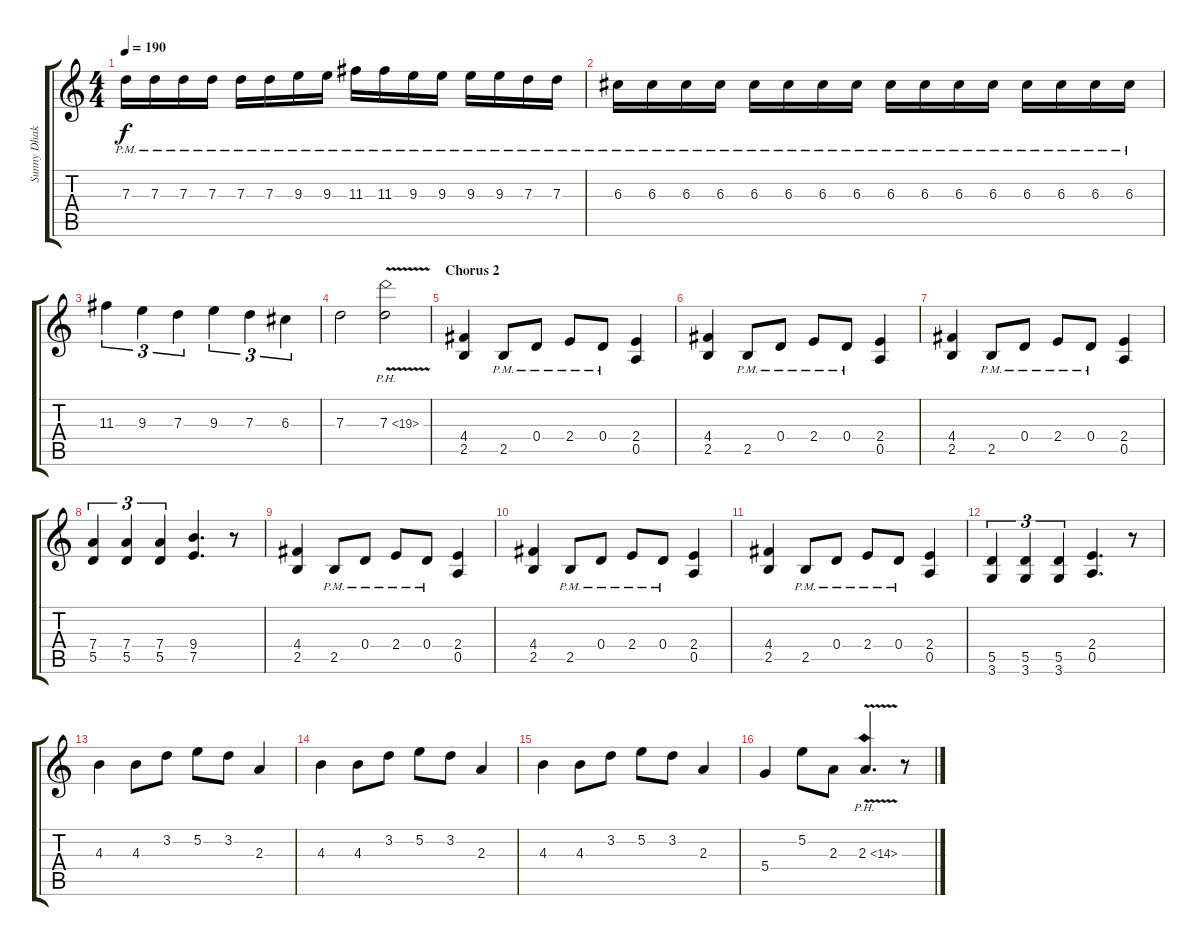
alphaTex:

\track ("Sunny Dhak" "Sunny Dhak") {instrument distortionguitar}
\staff {score tabs}
\tuning (E4 B3 G3 D3 A2 E2) {hide}
\ts (4 4)
\tempo 190
\clef g2
\ks c
7.3{pm}.16{dy f} 7.3{pm}.16 7.3{pm}.16 7.3{pm}.16 7.3{pm}.16 7.3{pm}.16 9.3{pm}.16 9.3{pm}.16 11.3{pm}.16 11.3{pm}.16 9.3{pm}.16 9.3{pm}.16 9.3{pm}.16 9.3{pm}.16 7.3{pm}.16 7.3{pm}.16 |
6.3{pm}.16 6.3{pm}.16 6.3{pm}.16 6.3{pm}.16 6.3{pm}.16 6.3{pm}.16 6.3{pm}.16 6.3{pm}.16 6.3{pm}.16 6.3{pm}.16 6.3{pm}.16 6.3{pm}.16 6.3{pm}.16 6.3{pm}.16 6.3{pm}.16 6.3{pm}.16 |
11.3.4{tu (3 2)} 9.3.4{tu (3 2)} 7.3.4{tu (3 2)} 9.3.4{tu (3 2)} 7.3.4{tu (3 2)} 6.3.4{tu (3 2)} |
7.3.2 7.3{ph 12 v}.2 |
\section ("" "Chorus 2")
(4.4 2.5).4 2.5{pm}.8 0.4{pm}.8 2.4{pm}.8 0.4{pm}.8 (2.4 0.5).4 |
(4.4 2.5).4 2.5{pm}.8 0.4{pm}.8 2.4{pm}.8 0.4{pm}.8 (2.4 0.5).4 |
(4.4 2.5).4 2.5{pm}.8 0.4{pm}.8 2.4{pm}.8 0.4{pm}.8 (2.4 0.5).4 |
(7.4 5.5).4{tu (3 2)} (7.4 5.5).4{tu (3 2)} (7.4 5.5).4{tu (3 2)} (9.4 7.5).4{d} r.8 |
(4.4 2.5).4 2.5{pm}.8 0.4{pm}.8 2.4{pm}.8 0.4{pm}.8 (2.4 0.5).4 |
(4.4 2.5).4 2.5{pm}.8 0.4{pm}.8 2.4{pm}.8 0.4{pm}.8 (2.4 0.5).4 |
(4.4 2.5).4 2.5{pm}.8 0.4{pm}.8 2.4{pm}.8 0.4{pm}.8 (2.4 0.5).4 |
(5.5 3.6).4{tu (3 2)} (5.5 3.6).4{tu (3 2)} (5.5 3.6).4{tu (3 2)} (2.4 0.5).4{d} r.8 |
4.3.4 4.3.8 3.2.8 5.2.8 3.2.8 2.3.4 |
4.3.4 4.3.8 3.2.8 5.2.8 3.2.8 2.3.4 |
4.3.4 4.3.8 3.2.8 5.2.8 3.2.8 2.3.4 |
5.4.4 5.2.8 2.3.8 2.3{ph 12 v}.4{d} r.8
